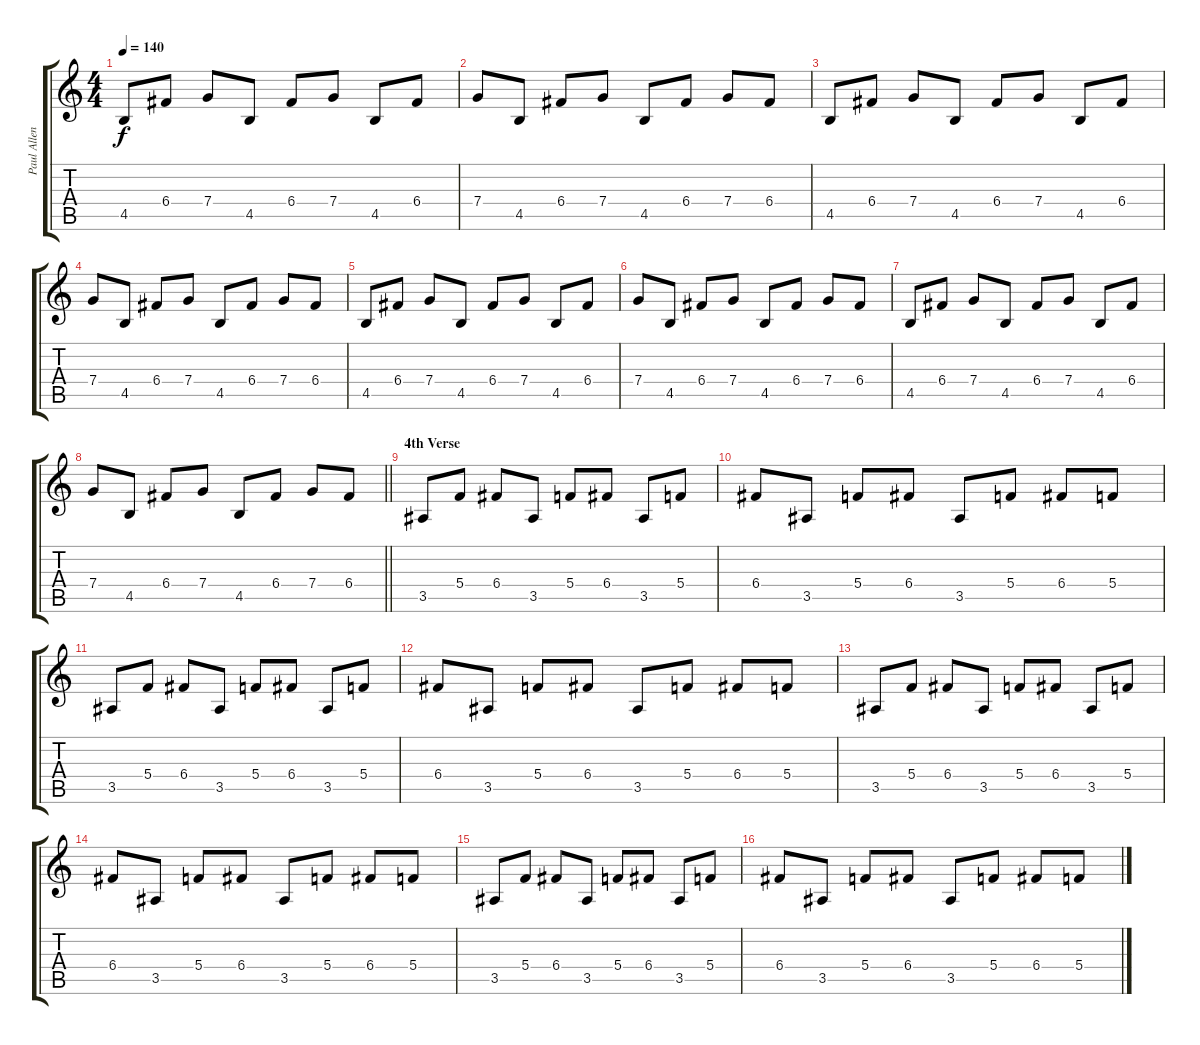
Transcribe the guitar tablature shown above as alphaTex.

\track ("Paul Allender" "Paul Allen") {instrument distortionguitar}
\staff {score tabs}
\tuning (D4 A3 F3 C3 G2 D2) {hide}
\ts (4 4)
\tempo 140
\clef g2
\ks c
4.5.8{dy f} 6.4.8 7.4.8 4.5.8 6.4.8 7.4.8 4.5.8 6.4.8 |
7.4.8 4.5.8 6.4.8 7.4.8 4.5.8 6.4.8 7.4.8 6.4.8 |
4.5.8 6.4.8 7.4.8 4.5.8 6.4.8 7.4.8 4.5.8 6.4.8 |
7.4.8 4.5.8 6.4.8 7.4.8 4.5.8 6.4.8 7.4.8 6.4.8 |
4.5.8 6.4.8 7.4.8 4.5.8 6.4.8 7.4.8 4.5.8 6.4.8 |
7.4.8 4.5.8 6.4.8 7.4.8 4.5.8 6.4.8 7.4.8 6.4.8 |
4.5.8 6.4.8 7.4.8 4.5.8 6.4.8 7.4.8 4.5.8 6.4.8 |
\barLineRight lightlight
7.4.8 4.5.8 6.4.8 7.4.8 4.5.8 6.4.8 7.4.8 6.4.8 |
\section ("" "4th Verse")
3.5.8 5.4.8 6.4.8 3.5.8 5.4.8 6.4.8 3.5.8 5.4.8 |
6.4.8 3.5.8 5.4.8 6.4.8 3.5.8 5.4.8 6.4.8 5.4.8 |
3.5.8 5.4.8 6.4.8 3.5.8 5.4.8 6.4.8 3.5.8 5.4.8 |
6.4.8 3.5.8 5.4.8 6.4.8 3.5.8 5.4.8 6.4.8 5.4.8 |
3.5.8 5.4.8 6.4.8 3.5.8 5.4.8 6.4.8 3.5.8 5.4.8 |
6.4.8 3.5.8 5.4.8 6.4.8 3.5.8 5.4.8 6.4.8 5.4.8 |
3.5.8 5.4.8 6.4.8 3.5.8 5.4.8 6.4.8 3.5.8 5.4.8 |
6.4.8 3.5.8 5.4.8 6.4.8 3.5.8 5.4.8 6.4.8 5.4.8
